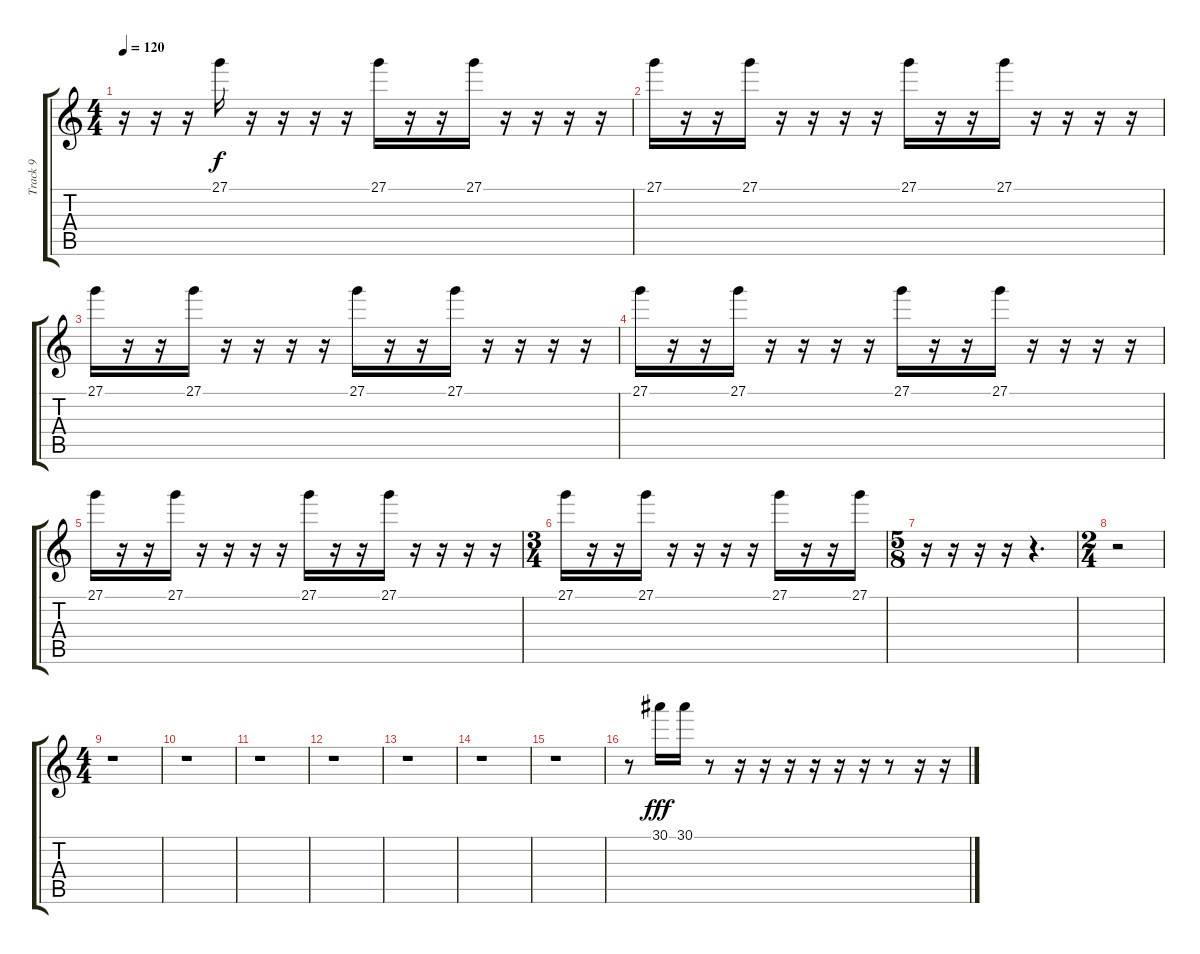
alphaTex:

\track ("Track 9" "Track 9") {instrument fx3crystal}
\staff {score tabs}
\tuning (E4 B3 G3 D3 A2 E2) {hide}
\ts (4 4)
\tempo 120
\clef g2
\ks c
r.16{dy f} r.16 r.16 27.1.16 r.16 r.16 r.16 r.16 27.1.16 r.16 r.16 27.1.16 r.16 r.16 r.16 r.16 |
27.1.16 r.16 r.16 27.1.16 r.16 r.16 r.16 r.16 27.1.16 r.16 r.16 27.1.16 r.16 r.16 r.16 r.16 |
27.1.16 r.16 r.16 27.1.16 r.16 r.16 r.16 r.16 27.1.16 r.16 r.16 27.1.16 r.16 r.16 r.16 r.16 |
27.1.16 r.16 r.16 27.1.16 r.16 r.16 r.16 r.16 27.1.16 r.16 r.16 27.1.16 r.16 r.16 r.16 r.16 |
27.1.16 r.16 r.16 27.1.16 r.16 r.16 r.16 r.16 27.1.16 r.16 r.16 27.1.16 r.16 r.16 r.16 r.16 |
\ts (3 4)
27.1.16 r.16 r.16 27.1.16 r.16 r.16 r.16 r.16 27.1.16 r.16 r.16 27.1.16 |
\ts (5 8)
r.16 r.16 r.16 r.16 r.4{d} |
\ts (2 4)
r.2 |
\ts (4 4)
r.1 |
r.1 |
r.1 |
r.1 |
r.1 |
r.1 |
r.1 |
r.8 30.1.16{dy fff} 30.1.16 r.8 r.16 r.16 r.16 r.16 r.16 r.16 r.8 r.16 r.16
